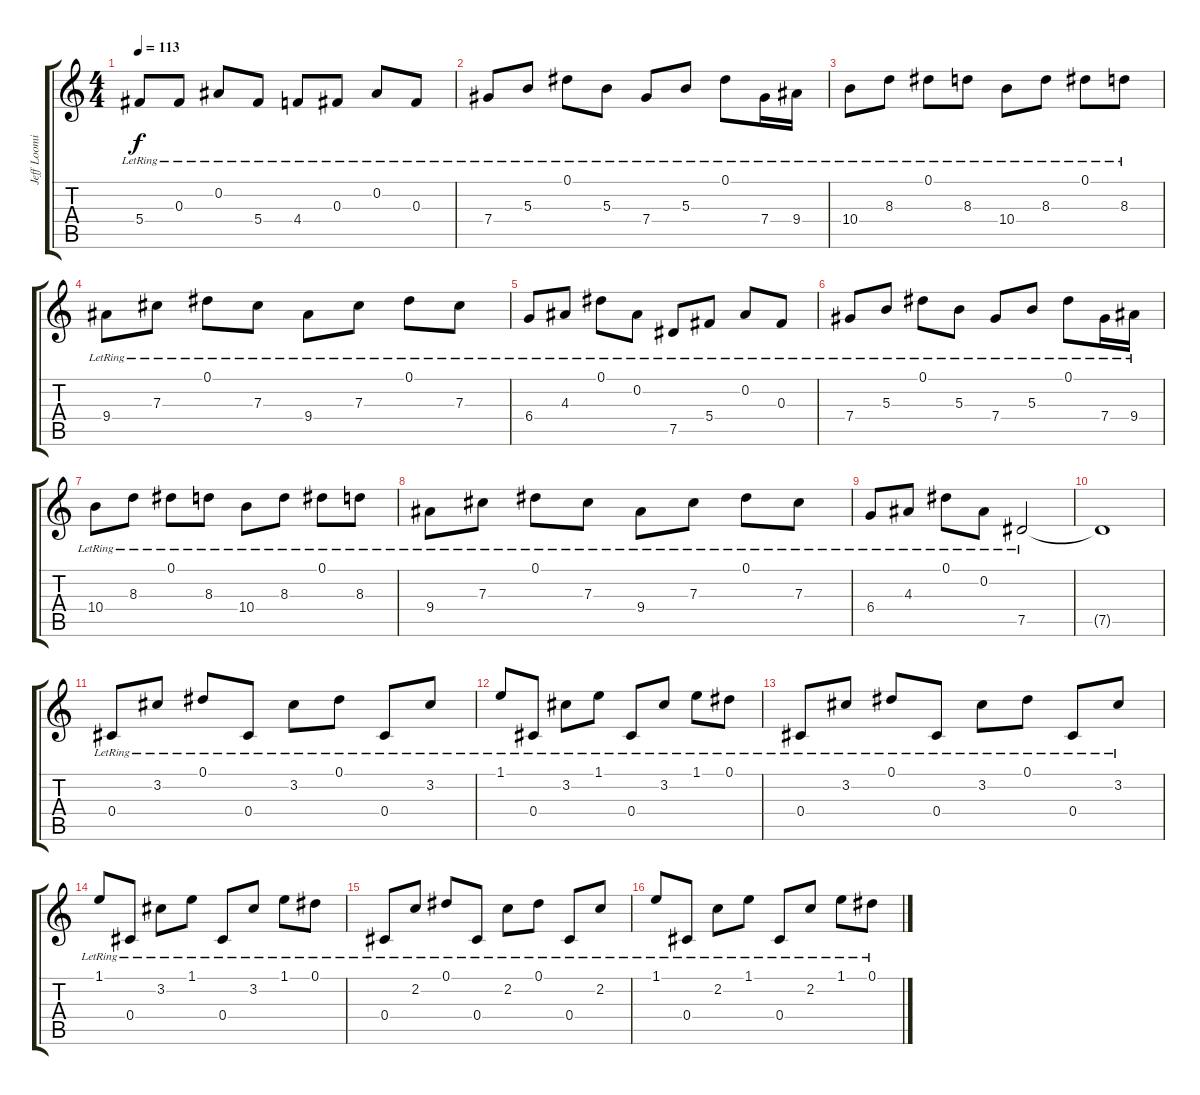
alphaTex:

\track ("Jeff Loomis. Acoustique" "Jeff Loomi") {instrument acousticguitarsteel}
\staff {score tabs}
\tuning (Eb4 Bb3 Gb3 Db3 Ab2 Eb2) {hide}
\ts (4 4)
\tempo 113
\clef g2
\ks c
5.4{lr}.8{dy f} 0.3{lr}.8 0.2{lr}.8 5.4{lr}.8 4.4{lr}.8 0.3{lr}.8 0.2{lr}.8 0.3{lr}.8 |
7.4{lr}.8 5.3{lr}.8 0.1{lr}.8 5.3{lr}.8 7.4{lr}.8 5.3{lr}.8 0.1{lr}.8 7.4{lr}.16 9.4{lr}.16 |
10.4{lr}.8 8.3{lr}.8 0.1{lr}.8 8.3{lr}.8 10.4{lr}.8 8.3{lr}.8 0.1{lr}.8 8.3{lr}.8 |
9.4{lr}.8 7.3{lr}.8 0.1{lr}.8 7.3{lr}.8 9.4{lr}.8 7.3{lr}.8 0.1{lr}.8 7.3{lr}.8 |
6.4{lr}.8 4.3{lr}.8 0.1{lr}.8 0.2{lr}.8 7.5{lr}.8 5.4{lr}.8 0.2{lr}.8 0.3{lr}.8 |
7.4{lr}.8 5.3{lr}.8 0.1{lr}.8 5.3{lr}.8 7.4{lr}.8 5.3{lr}.8 0.1{lr}.8 7.4{lr}.16 9.4{lr}.16 |
10.4{lr}.8 8.3{lr}.8 0.1{lr}.8 8.3{lr}.8 10.4{lr}.8 8.3{lr}.8 0.1{lr}.8 8.3{lr}.8 |
9.4{lr}.8 7.3{lr}.8 0.1{lr}.8 7.3{lr}.8 9.4{lr}.8 7.3{lr}.8 0.1{lr}.8 7.3{lr}.8 |
6.4{lr}.8 4.3{lr}.8 0.1{lr}.8 0.2{lr}.8 7.5{lr}.2 |
7.5{t}.1 |
0.4{lr}.8 3.2{lr}.8 0.1{lr}.8 0.4{lr}.8 3.2{lr}.8 0.1{lr}.8 0.4{lr}.8 3.2{lr}.8 |
1.1{lr}.8 0.4{lr}.8 3.2{lr}.8 1.1{lr}.8 0.4{lr}.8 3.2{lr}.8 1.1{lr}.8 0.1{lr}.8 |
0.4{lr}.8 3.2{lr}.8 0.1{lr}.8 0.4{lr}.8 3.2{lr}.8 0.1{lr}.8 0.4{lr}.8 3.2{lr}.8 |
1.1{lr}.8 0.4{lr}.8 3.2{lr}.8 1.1{lr}.8 0.4{lr}.8 3.2{lr}.8 1.1{lr}.8 0.1{lr}.8 |
0.4{lr}.8 2.2{lr}.8 0.1{lr}.8 0.4{lr}.8 2.2{lr}.8 0.1{lr}.8 0.4{lr}.8 2.2{lr}.8 |
1.1{lr}.8 0.4{lr}.8 2.2{lr}.8 1.1{lr}.8 0.4{lr}.8 2.2{lr}.8 1.1{lr}.8 0.1{lr}.8
